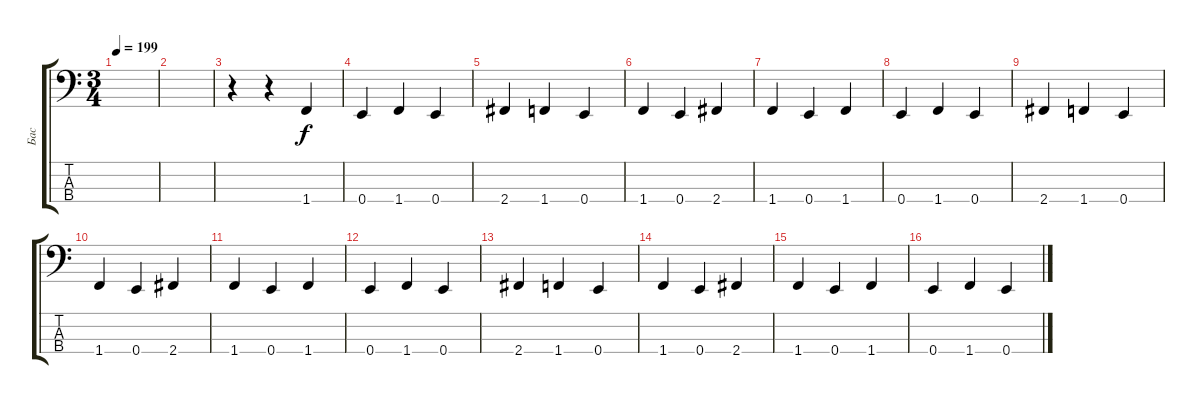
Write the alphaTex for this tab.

\track ("Бас" "Бас") {instrument electricbasspick}
\staff {score tabs}
\tuning (G2 D2 A1 E1) {hide}
\ts (3 4)
\tempo 199
\clef f4
\ks c
|
|
r.4 r.4 1.4.4 |
0.4.4 1.4.4 0.4.4 |
2.4.4 1.4.4 0.4.4 |
1.4.4 0.4.4 2.4.4 |
1.4.4 0.4.4 1.4.4 |
0.4.4 1.4.4 0.4.4 |
2.4.4 1.4.4 0.4.4 |
1.4.4 0.4.4 2.4.4 |
1.4.4 0.4.4 1.4.4 |
0.4.4 1.4.4 0.4.4 |
2.4.4 1.4.4 0.4.4 |
1.4.4 0.4.4 2.4.4 |
1.4.4 0.4.4 1.4.4 |
0.4.4 1.4.4 0.4.4
